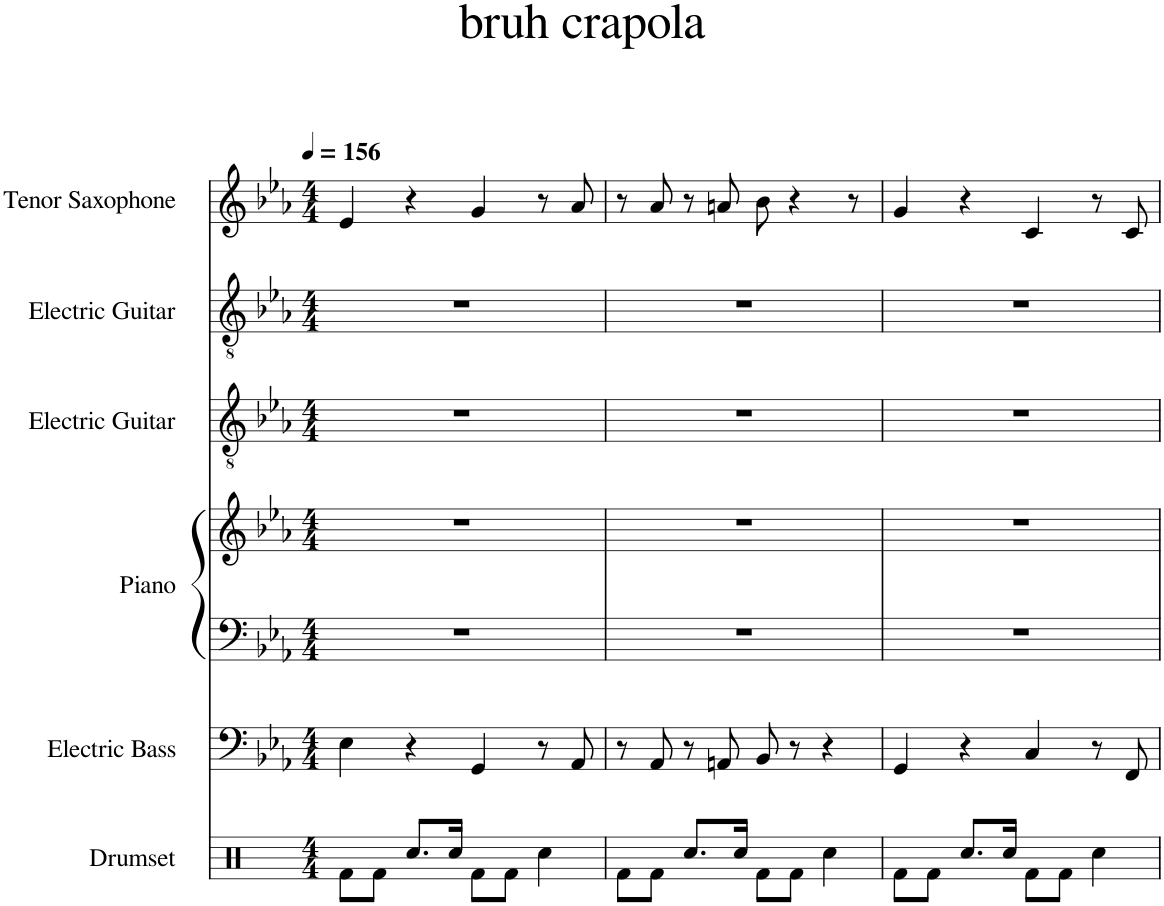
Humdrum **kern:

**kern	**kern	**kern	**kern	**kern	**kern	**kern
*part6	*part5	*part4	*part4	*part3	*part2	*part1
*staff7	*staff6	*staff5	*staff4	*staff3	*staff2	*staff1
*I"Drumset	*I"Electric Bass	*I"Piano	*	*I"Electric Guitar	*I"Electric Guitar	*I"Tenor Saxophone
*I'D. Set	*I'El. B.	*I'Pno.	*	*I'El. Guit.	*I'El. Guit.	*I'T. Sax.
*clefX	*clefF4	*clefF4	*clefG2	*clefGv2	*clefGv2	*clefG2
*	*Trd7c12	*	*	*	*	*Trd7c12
*k[]	*k[b-e-a-]	*k[b-e-a-]	*k[b-e-a-]	*k[b-e-a-]	*k[b-e-a-]	*k[b-e-a-]
*M4/4	*M4/4	*M4/4	*M4/4	*M4/4	*M4/4	*M4/4
*MM156	*MM156	*MM156	*MM156	*MM156	*MM156	*MM156
=1	=1	=1	=1	=1	=1	=1
8Rf\L	4E-\	1r	1r	1r	1r	4e-/
8Rf\J	.	.	.	.	.	.
8.Rcc/L	4r	.	.	.	.	4r
16Rcc/Jk	.	.	.	.	.	.
8Rf\L	4GG/	.	.	.	.	4g/
8Rf\J	.	.	.	.	.	.
4Rcc\	8r	.	.	.	.	8r
.	8AA-/	.	.	.	.	8a-/
=2	=2	=2	=2	=2	=2	=2
8Rf\L	8r	1r	1r	1r	1r	8r
8Rf\J	8AA-/	.	.	.	.	8a-/
8.Rcc/L	8r	.	.	.	.	8r
.	8AAn/	.	.	.	.	8an/
16Rcc/Jk	.	.	.	.	.	.
8Rf\L	8BB-/	.	.	.	.	8b-\
8Rf\J	8r	.	.	.	.	4r
4Rcc\	4r	.	.	.	.	.
.	.	.	.	.	.	8r
=3	=3	=3	=3	=3	=3	=3
8Rf\L	4GG/	1r	1r	1r	1r	4g/
8Rf\J	.	.	.	.	.	.
8.Rcc/L	4r	.	.	.	.	4r
16Rcc/Jk	.	.	.	.	.	.
8Rf\L	4C/	.	.	.	.	4c/
8Rf\J	.	.	.	.	.	.
4Rcc\	8r	.	.	.	.	8r
.	8FF/	.	.	.	.	8c/
=	=	=	=	=	=	=
*-	*-	*-	*-	*-	*-	*-
